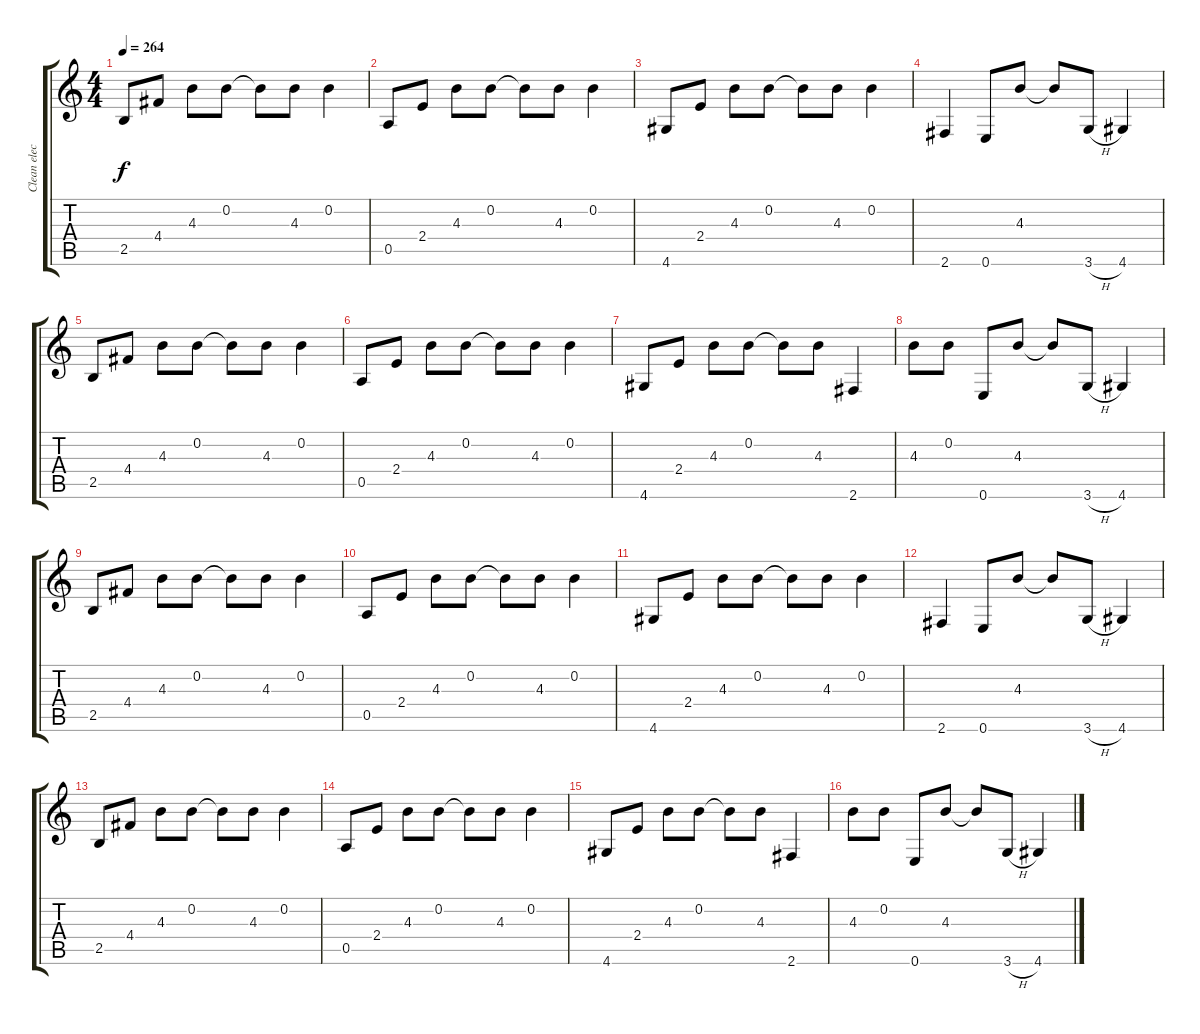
\track ("Clean electric guitar 2" "Clean elec") {instrument electricguitarclean}
\staff {score tabs}
\tuning (E4 B3 G3 D3 A2 E2) {hide}
\ts (4 4)
\tempo 264
\clef g2
\ks c
2.5.8{dy f} 4.4.8 4.3.8 0.2.8 0.2{t}.8 4.3.8 0.2.4 |
0.5.8 2.4.8 4.3.8 0.2.8 0.2{t}.8 4.3.8 0.2.4 |
4.6.8 2.4.8 4.3.8 0.2.8 0.2{t}.8 4.3.8 0.2.4 |
2.6.4 0.6.8 4.3.8 4.3{t}.8 3.6{h}.8 4.6.4 |
2.5.8 4.4.8 4.3.8 0.2.8 0.2{t}.8 4.3.8 0.2.4 |
0.5.8 2.4.8 4.3.8 0.2.8 0.2{t}.8 4.3.8 0.2.4 |
4.6.8 2.4.8 4.3.8 0.2.8 0.2{t}.8 4.3.8 2.6.4 |
4.3.8 0.2.8 0.6.8 4.3.8 4.3{t}.8 3.6{h}.8 4.6.4 |
2.5.8 4.4.8 4.3.8 0.2.8 0.2{t}.8 4.3.8 0.2.4 |
0.5.8 2.4.8 4.3.8 0.2.8 0.2{t}.8 4.3.8 0.2.4 |
4.6.8 2.4.8 4.3.8 0.2.8 0.2{t}.8 4.3.8 0.2.4 |
2.6.4 0.6.8 4.3.8 4.3{t}.8 3.6{h}.8 4.6.4 |
2.5.8 4.4.8 4.3.8 0.2.8 0.2{t}.8 4.3.8 0.2.4 |
0.5.8 2.4.8 4.3.8 0.2.8 0.2{t}.8 4.3.8 0.2.4 |
4.6.8 2.4.8 4.3.8 0.2.8 0.2{t}.8 4.3.8 2.6.4 |
4.3.8 0.2.8 0.6.8 4.3.8 4.3{t}.8 3.6{h}.8 4.6.4
